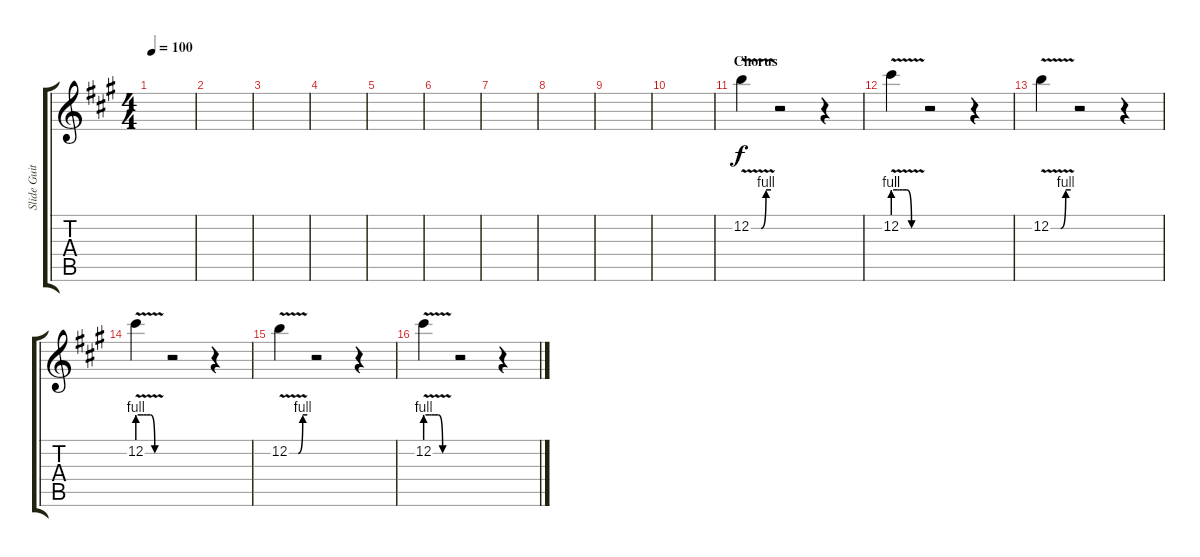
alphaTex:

\track ("Slide Guitar" "Slide Guit") {instrument overdrivenguitar}
\staff {score tabs}
\tuning (E4 B3 G3 D3 A2 E2) {hide}
\ts (4 4)
\tempo 100
\clef g2
\ks f#minor
|
|
|
|
|
|
|
|
|
|
\section ("" "Chorus")
12.2{be (custom 0 0 30 0 45 4 60 4) v}.4 r.2 r.4 |
12.2{be (custom 0 4 10 4 14 4 20 4 30 4 40 0 60 0) v}.4 r.2 r.4 |
12.2{be (custom 0 0 30 0 45 4 60 4) v}.4 r.2 r.4 |
12.2{be (custom 0 4 10 4 14 4 20 4 30 4 40 0 60 0) v}.4 r.2 r.4 |
12.2{be (custom 0 0 30 0 45 4 60 4) v}.4 r.2 r.4 |
12.2{be (custom 0 4 10 4 14 4 20 4 30 4 40 0 60 0) v}.4 r.2 r.4
